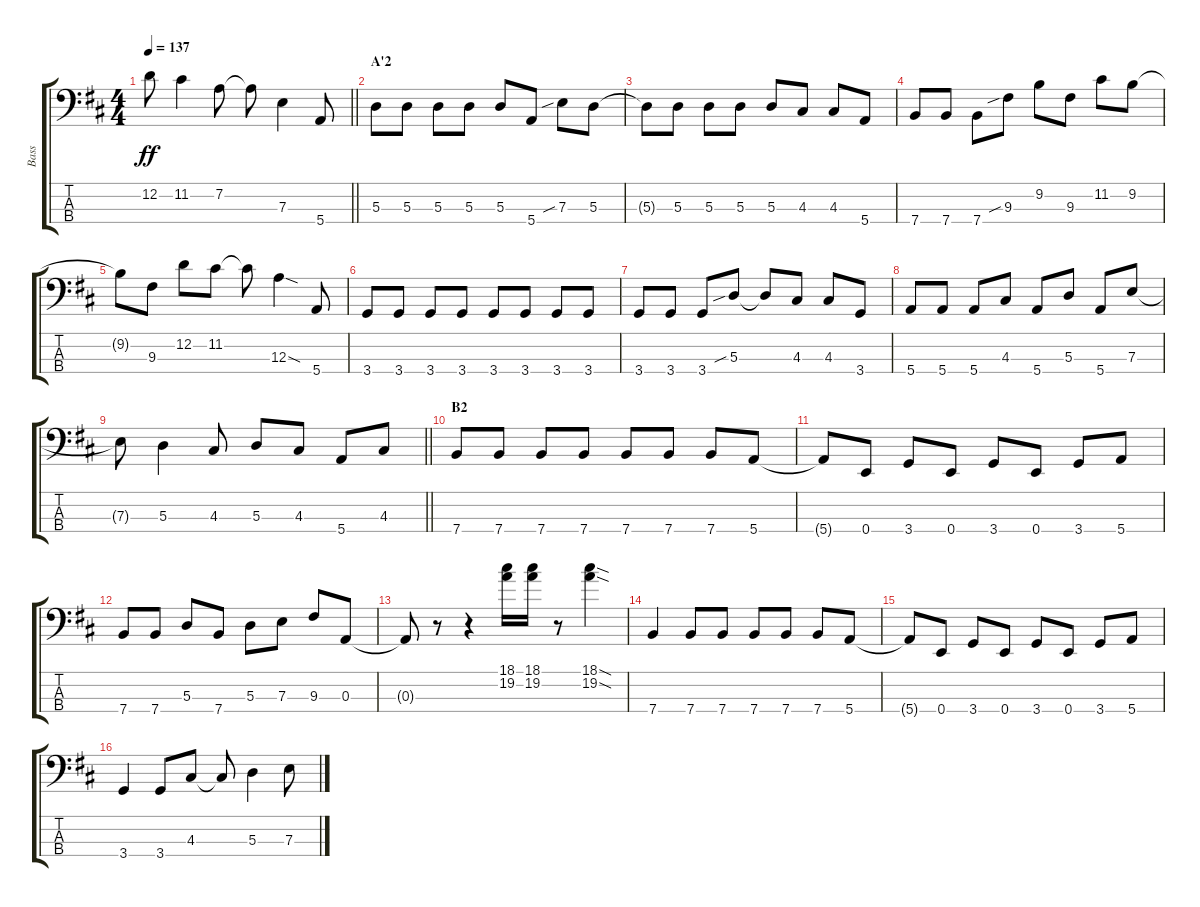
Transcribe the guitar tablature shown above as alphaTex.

\track ("Bass" "Bass") {instrument electricbasspick}
\staff {score tabs}
\tuning (G2 D2 A1 E1) {hide}
\ts (4 4)
\tempo 137
\clef f4
\barLineRight lightlight
\ks d
12.2.8{dy ff} 11.2.4 7.2.8 7.2{t}.8 7.3.4 5.4.8 |
\section ("" "A'2")
5.3.8 5.3.8 5.3.8 5.3.8 5.3.8 5.4.8 7.3{sib}.8 5.3.8 |
5.3{t}.8 5.3.8 5.3.8 5.3.8 5.3.8 4.3.8 4.3.8 5.4.8 |
7.4.8 7.4.8 7.4.8 9.3{sib}.8 9.2.8 9.3.8 11.2.8 9.2.8 |
9.2{t}.8 9.3.8 12.2.8 11.2.8 11.2{t}.8 12.3{sod}.4 5.4.8 |
3.4.8 3.4.8 3.4.8 3.4.8 3.4.8 3.4.8 3.4.8 3.4.8 |
3.4.8 3.4.8 3.4.8 5.3{sib}.8 5.3{t}.8 4.3.8 4.3.8 3.4.8 |
5.4.8 5.4.8 5.4.8 4.3.8 5.4.8 5.3.8 5.4.8 7.3.8 |
\barLineRight lightlight
7.3{t}.8 5.3.4 4.3.8 5.3.8 4.3.8 5.4.8 4.3.8 |
\section ("" "B2")
7.4.8 7.4.8 7.4.8 7.4.8 7.4.8 7.4.8 7.4.8 5.4.8 |
5.4{t}.8 0.4.8 3.4.8 0.4.8 3.4.8 0.4.8 3.4.8 5.4.8 |
7.4.8 7.4.8 5.3.8 7.4.8 5.3.8 7.3.8 9.3.8 0.3.8 |
0.3{t}.8 r.8 r.4 (18.1 19.2).16 (18.1 19.2).16 r.8 (18.1{sod} 19.2{sod}).4 |
7.4.4 7.4.8 7.4.8 7.4.8 7.4.8 7.4.8 5.4.8 |
5.4{t}.8 0.4.8 3.4.8 0.4.8 3.4.8 0.4.8 3.4.8 5.4.8 |
3.4.4 3.4.8 4.3.8 4.3{t}.8 5.3.4 7.3.8
